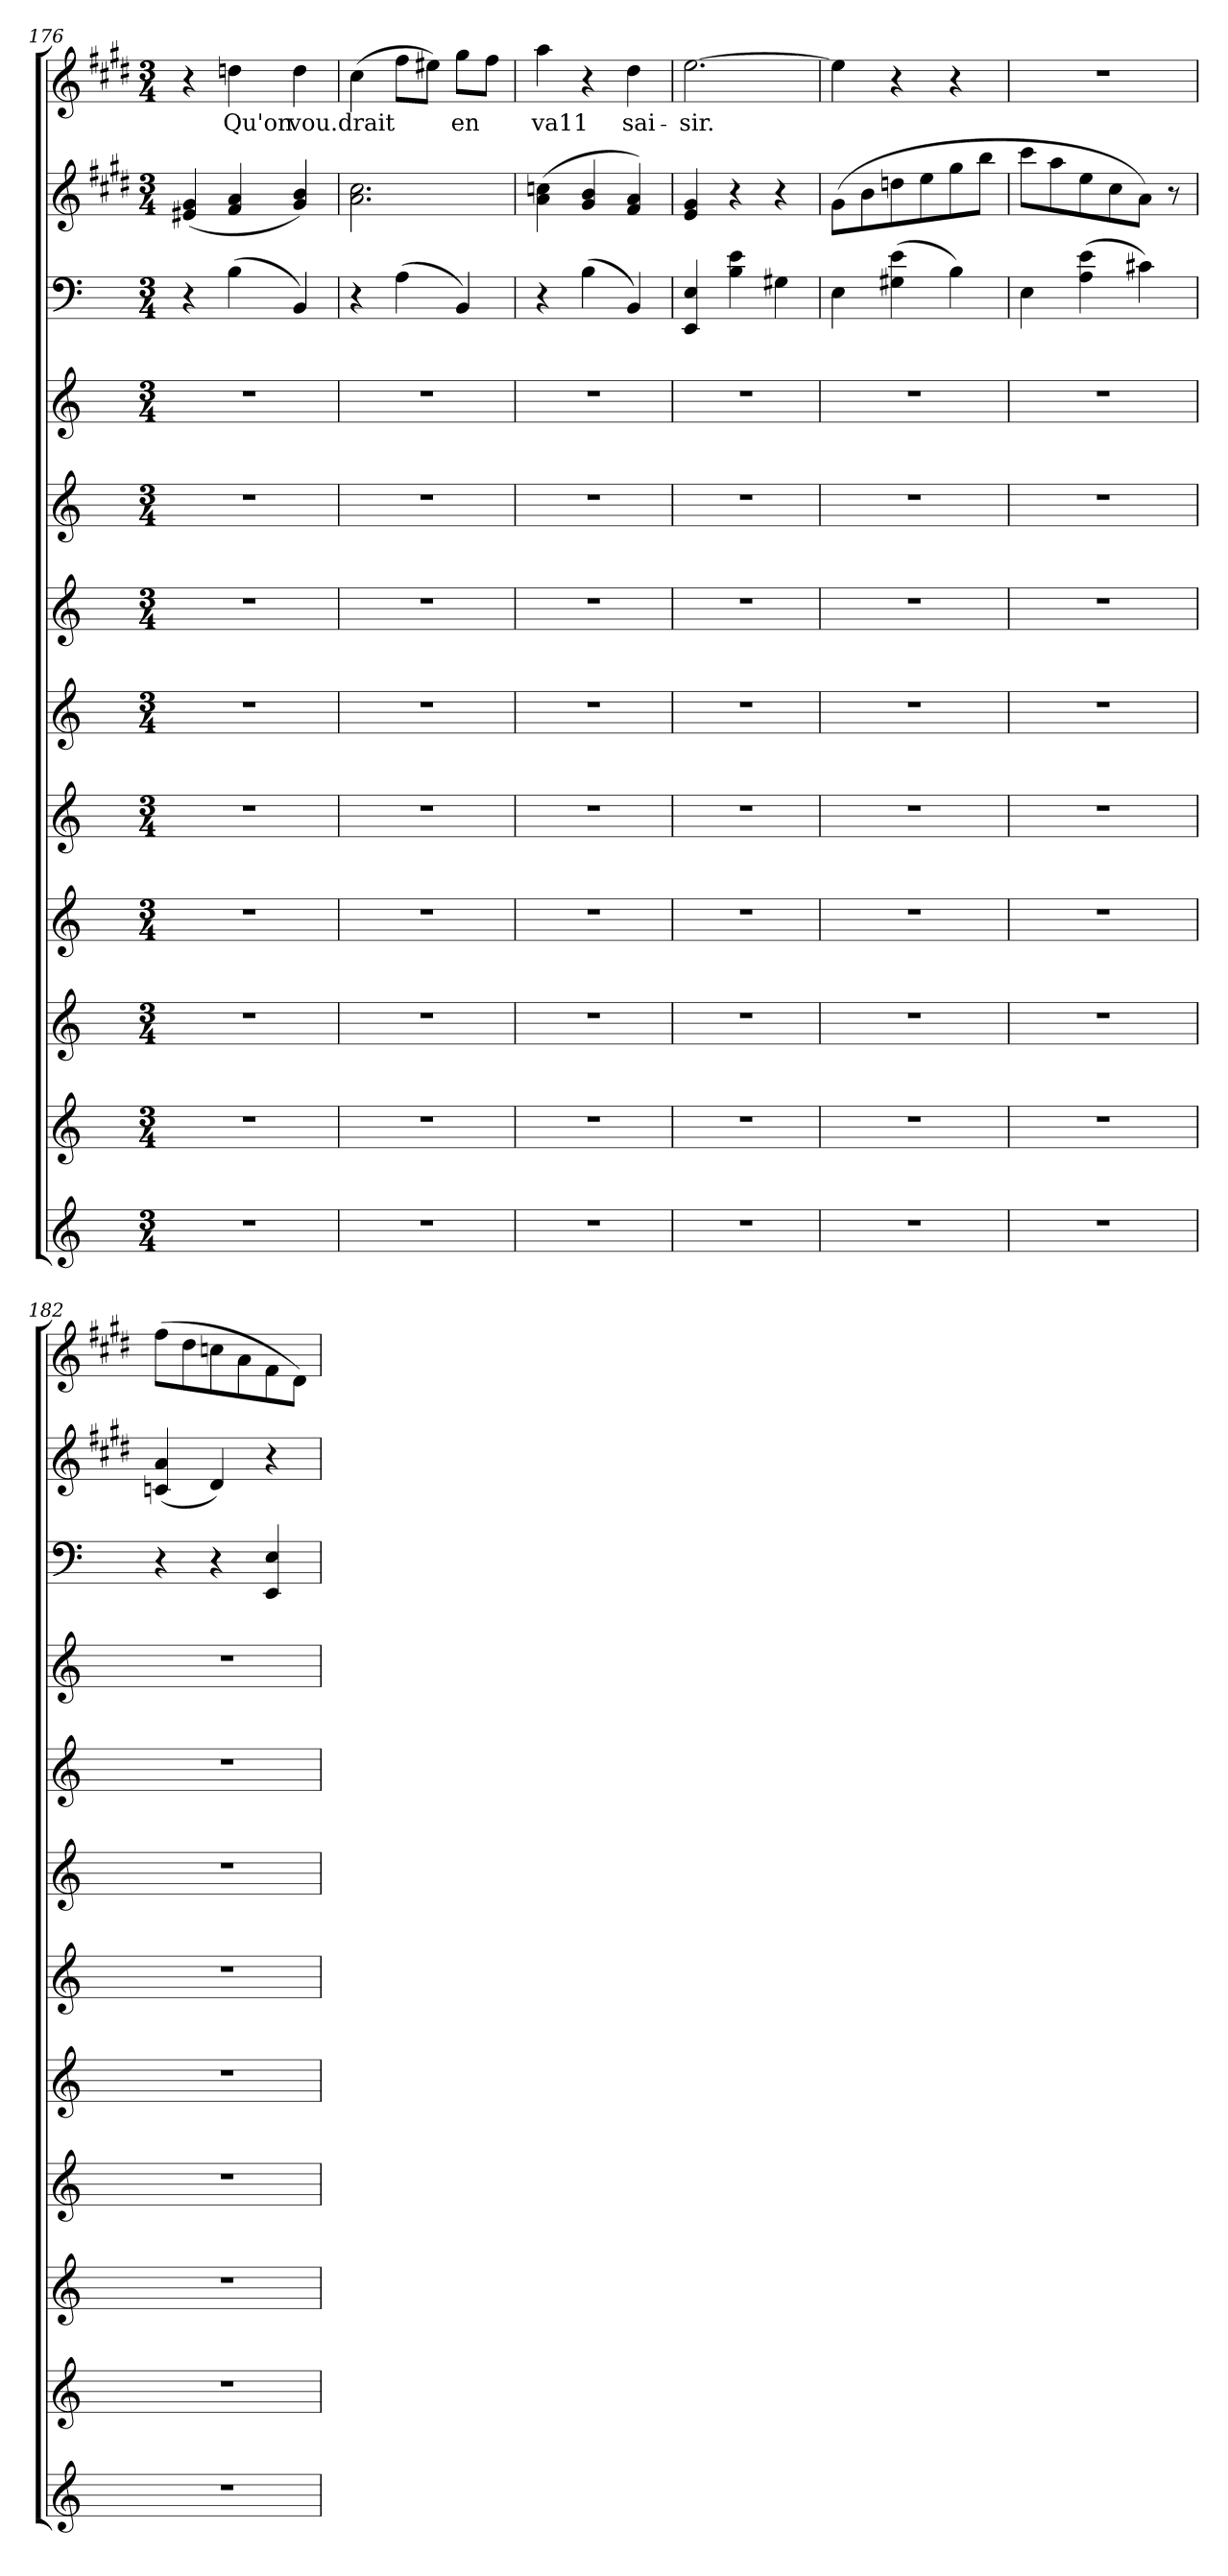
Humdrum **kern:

**kern	**kern	**kern	**kern	**kern	**kern	**kern	**kern	**kern	**kern	**kern	**kern	**text
*part12	*part11	*part10	*part9	*part8	*part7	*part6	*part5	*part4	*part3	*part2	*part1	*part1
*staff12	*staff11	*staff10	*staff9	*staff8	*staff7	*staff6	*staff5	*staff4	*staff3	*staff2	*staff1	*staff1
!!LO:LB:g=z
*clefG2	*clefG2	*clefG2	*clefG2	*clefG2	*clefG2	*clefG2	*clefG2	*clefG2	*clefF4	*clefG2	*clefG2	*
*k[]	*k[]	*k[]	*k[]	*k[]	*k[]	*k[]	*k[]	*k[]	*k[]	*k[f#c#g#d#]	*k[f#c#g#d#]	*
*C:	*C:	*C:	*C:	*C:	*C:	*C:	*C:	*C:	*C:	*E:	*E:	*
*M3/4	*M3/4	*M3/4	*M3/4	*M3/4	*M3/4	*M3/4	*M3/4	*M3/4	*M3/4	*M3/4	*M3/4	*
=176	=176	=176	=176	=176	=176	=176	=176	=176	=176	=176	=176	=176
2.r	2.r	2.r	2.r	2.r	2.r	2.r	2.r	2.r	4r	(4e#X/ 4g#/	4r	.
.	.	.	.	.	.	.	.	.	(4B\	4f#/ 4a/	4ddn\	Qu'on
.	.	.	.	.	.	.	.	.	4BB/)	4g#/ 4b/)	4dd\	vou.drait
=177	=177	=177	=177	=177	=177	=177	=177	=177	=177	=177	=177	=177
2.r	2.r	2.r	2.r	2.r	2.r	2.r	2.r	2.r	4r	2.a\ 2.cc#\	(4cc#\	.
.	.	.	.	.	.	.	.	.	(4A\	.	8ff#\L	.
.	.	.	.	.	.	.	.	.	.	.	8ee#X\J)	.
.	.	.	.	.	.	.	.	.	4BB/)	.	8gg#\L	en
.	.	.	.	.	.	.	.	.	.	.	8ff#\J	.
=178	=178	=178	=178	=178	=178	=178	=178	=178	=178	=178	=178	=178
2.r	2.r	2.r	2.r	2.r	2.r	2.r	2.r	2.r	4r	(4a\ 4ccn\	4aa\	va11
.	.	.	.	.	.	.	.	.	(4B\	4g#/ 4b/	4r	.
.	.	.	.	.	.	.	.	.	4BB/)	4f#/ 4a/)	4dd#\	sai-
=179	=179	=179	=179	=179	=179	=179	=179	=179	=179	=179	=179	=179
2.r	2.r	2.r	2.r	2.r	2.r	2.r	2.r	2.r	4EE/ 4E/	4e/ 4g#/	[2.ee\	sir.
.	.	.	.	.	.	.	.	.	4B\ 4e\	4r	.	.
.	.	.	.	.	.	.	.	.	4G#\	4r	.	.
=180	=180	=180	=180	=180	=180	=180	=180	=180	=180	=180	=180	=180
2.r	2.r	2.r	2.r	2.r	2.r	2.r	2.r	2.r	4E\	(8g#\L	4ee\]	.
.	.	.	.	.	.	.	.	.	.	8b\	.	.
.	.	.	.	.	.	.	.	.	(4G#\ 4e\	8ddn\	4r	.
.	.	.	.	.	.	.	.	.	.	8ee\	.	.
.	.	.	.	.	.	.	.	.	4B\)	8gg#\	4r	.
.	.	.	.	.	.	.	.	.	.	8bb\J	.	.
=181	=181	=181	=181	=181	=181	=181	=181	=181	=181	=181	=181	=181
2.r	2.r	2.r	2.r	2.r	2.r	2.r	2.r	2.r	4E\	8ccc#\L	2.r	.
.	.	.	.	.	.	.	.	.	.	8aa\	.	.
.	.	.	.	.	.	.	.	.	(4A\ 4e\	8ee\	.	.
.	.	.	.	.	.	.	.	.	.	8cc#\	.	.
.	.	.	.	.	.	.	.	.	4c#\)	8a\J)	.	.
.	.	.	.	.	.	.	.	.	.	8r	.	.
=182	=182	=182	=182	=182	=182	=182	=182	=182	=182	=182	=182	=182
2.r	2.r	2.r	2.r	2.r	2.r	2.r	2.r	2.r	4r	(4cn/ 4a/	(8ff#\L	.
.	.	.	.	.	.	.	.	.	.	.	8dd#\	.
.	.	.	.	.	.	.	.	.	4r	4d#/)	8ccn\	.
.	.	.	.	.	.	.	.	.	.	.	8a\	.
.	.	.	.	.	.	.	.	.	4EE/ 4E/	4r	8f#\	.
.	.	.	.	.	.	.	.	.	.	.	8d#\J)	.
=	=	=	=	=	=	=	=	=	=	=	=	=
*-	*-	*-	*-	*-	*-	*-	*-	*-	*-	*-	*-	*-
